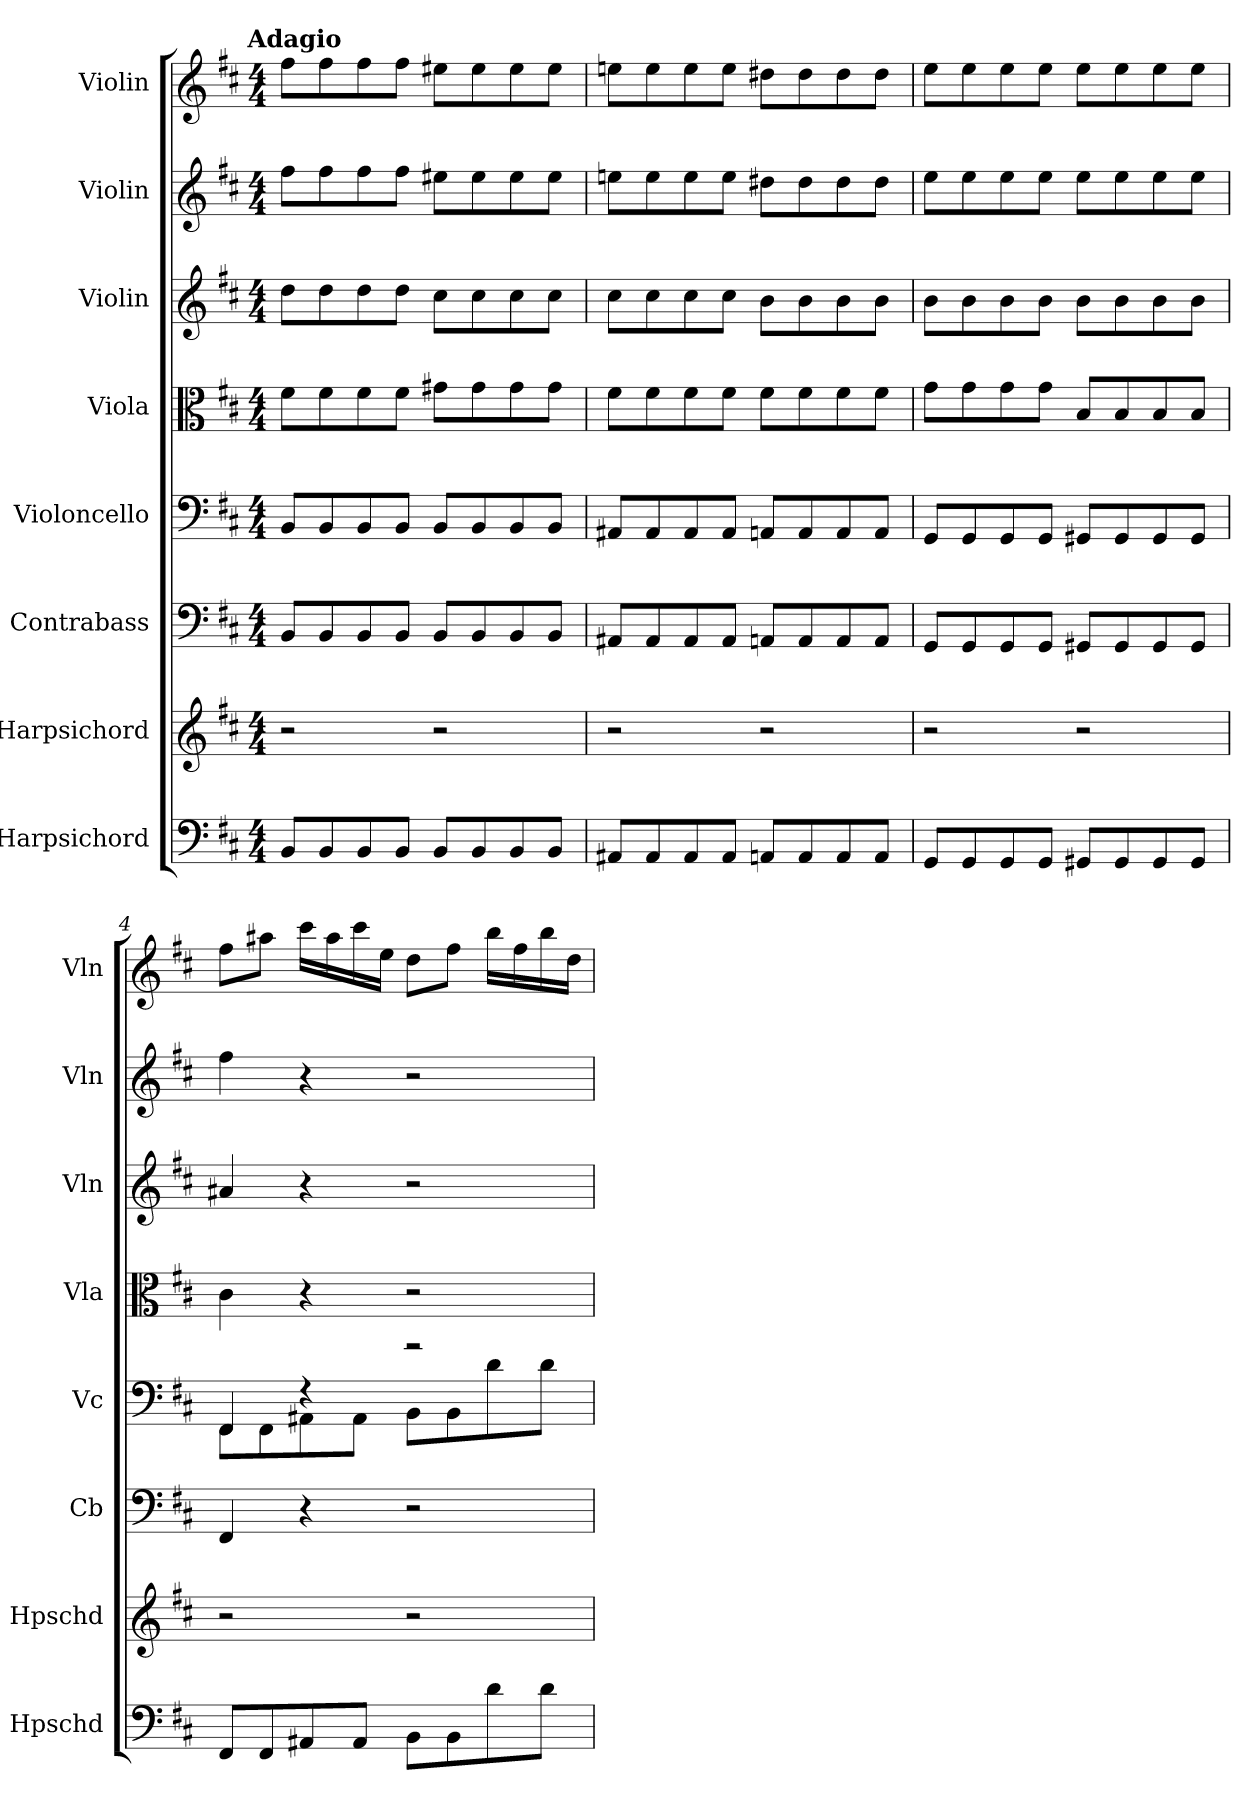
**kern	**kern	**kern	**kern	**kern	**kern	**kern	**kern
*part8	*part7	*part6	*part5	*part4	*part3	*part2	*part1
*staff8	*staff7	*staff6	*staff5	*staff4	*staff3	*staff2	*staff1
*I"Harpsichord	*I"Harpsichord	*I"Contrabass	*I"Violoncello	*I"Viola	*I"Violin	*I"Violin	*I"Violin
*I'Hpschd	*I'Hpschd	*I'Cb	*I'Vc	*I'Vla	*I'Vln	*I'Vln	*I'Vln
*clefF4	*clefG2	*clefF4	*clefF4	*clefC3	*clefG2	*clefG2	*clefG2
*k[f#c#]	*k[f#c#]	*k[f#c#]	*k[f#c#]	*k[f#c#]	*k[f#c#]	*k[f#c#]	*k[f#c#]
!!LO:TX:omd:t=Adagio
*M4/4	*M4/4	*M4/4	*M4/4	*M4/4	*M4/4	*M4/4	*M4/4
*MM72	*MM72	*MM72	*MM72	*MM72	*MM72	*MM72	*MM72
=1	=1	=1	=1	=1	=1	=1	=1
8BB/L	2r	8BB/L	8BB/L	8f#\L	8dd\L	8ff#\L	8ff#\L
8BB/	.	8BB/	8BB/	8f#\	8dd\	8ff#\	8ff#\
8BB/	.	8BB/	8BB/	8f#\	8dd\	8ff#\	8ff#\
8BB/J	.	8BB/J	8BB/J	8f#\J	8dd\J	8ff#\J	8ff#\J
8BB/L	2r	8BB/L	8BB/L	8g#X\L	8cc#\L	8ee#X\L	8ee#X\L
8BB/	.	8BB/	8BB/	8g#\	8cc#\	8ee#\	8ee#\
8BB/	.	8BB/	8BB/	8g#\	8cc#\	8ee#\	8ee#\
8BB/J	.	8BB/J	8BB/J	8g#\J	8cc#\J	8ee#\J	8ee#\J
=2	=2	=2	=2	=2	=2	=2	=2
8AA#X/L	2r	8AA#X/L	8AA#X/L	8f#\L	8cc#\L	8een\L	8een\L
8AA#/	.	8AA#/	8AA#/	8f#\	8cc#\	8ee\	8ee\
8AA#/	.	8AA#/	8AA#/	8f#\	8cc#\	8ee\	8ee\
8AA#/J	.	8AA#/J	8AA#/J	8f#\J	8cc#\J	8ee\J	8ee\J
8AAn/L	2r	8AAn/L	8AAn/L	8f#\L	8b\L	8dd#X\L	8dd#X\L
8AA/	.	8AA/	8AA/	8f#\	8b\	8dd#\	8dd#\
8AA/	.	8AA/	8AA/	8f#\	8b\	8dd#\	8dd#\
8AA/J	.	8AA/J	8AA/J	8f#\J	8b\J	8dd#\J	8dd#\J
=3	=3	=3	=3	=3	=3	=3	=3
8GG/L	2r	8GG/L	8GG/L	8g\L	8b\L	8ee\L	8ee\L
8GG/	.	8GG/	8GG/	8g\	8b\	8ee\	8ee\
8GG/	.	8GG/	8GG/	8g\	8b\	8ee\	8ee\
8GG/J	.	8GG/J	8GG/J	8g\J	8b\J	8ee\J	8ee\J
8GG#X/L	2r	8GG#X/L	8GG#X/L	8B/L	8b\L	8ee\L	8ee\L
8GG#/	.	8GG#/	8GG#/	8B/	8b\	8ee\	8ee\
8GG#/	.	8GG#/	8GG#/	8B/	8b\	8ee\	8ee\
8GG#/J	.	8GG#/J	8GG#/J	8B/J	8b\J	8ee\J	8ee\J
=4	=4	=4	=4	=4	=4	=4	=4
*	*	*	*^	*	*	*	*
8FF#/L	2r	4FF#/	4FF#/	8FF#\L	4c#\	4a#X/	4ff#\	8ff#\L
8FF#/	.	.	.	8FF#\	.	.	.	8aa#X\J
8AA#X/	.	4r	4r	8AA#X\	4r	4r	4r	16ccc#\LL
.	.	.	.	.	.	.	.	16aa#\
8AA#/J	.	.	.	8AA#\J	.	.	.	16ccc#\
.	.	.	.	.	.	.	.	16ee\JJ
8BB\L	2r	2r	2r	8BB\L	2r	2r	2r	8dd\L
8BB\	.	.	.	8BB\	.	.	.	8ff#\J
8d\	.	.	.	8d\	.	.	.	16bb\LL
.	.	.	.	.	.	.	.	16ff#\
8d\J	.	.	.	8d\J	.	.	.	16bb\
.	.	.	.	.	.	.	.	16dd\JJ
*	*	*	*v	*v	*	*	*	*
=	=	=	=	=	=	=	=
*-	*-	*-	*-	*-	*-	*-	*-
